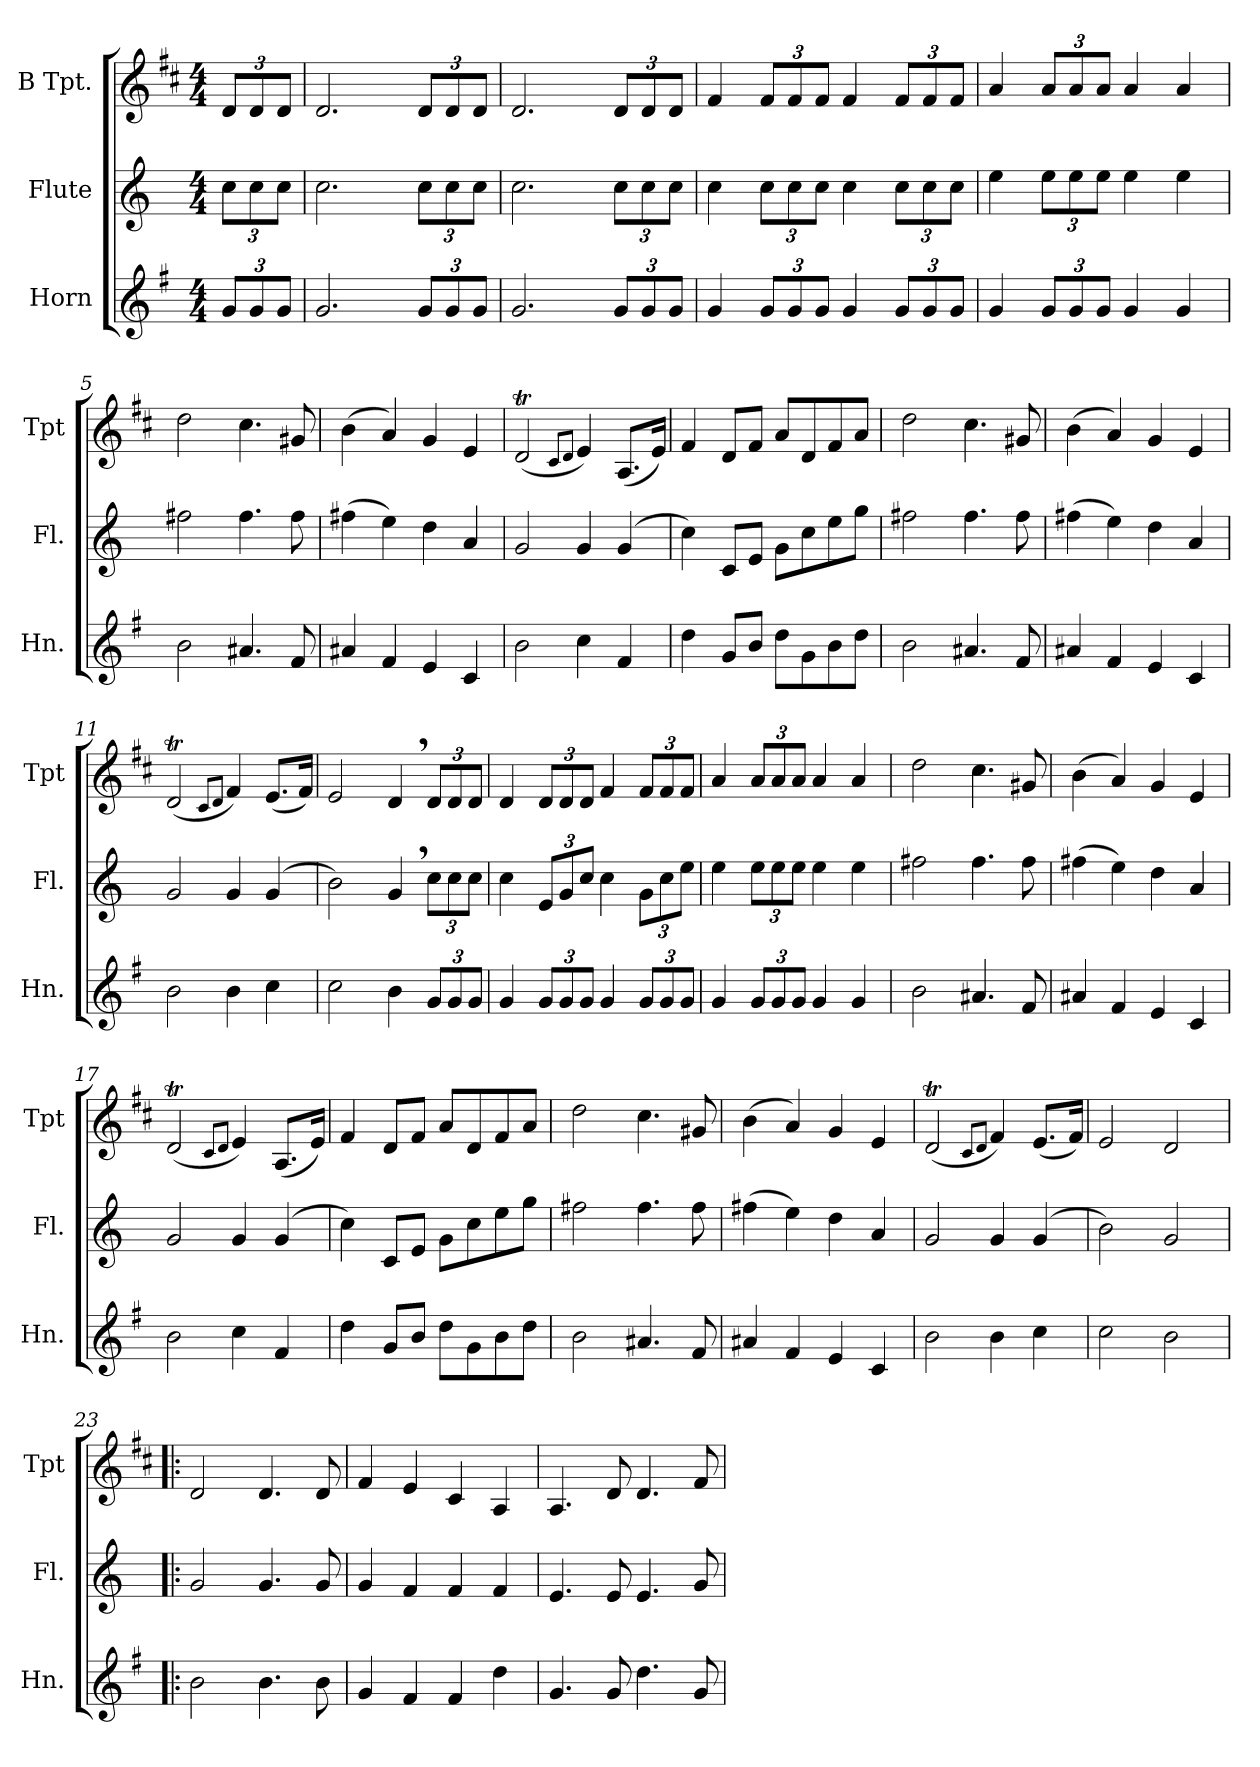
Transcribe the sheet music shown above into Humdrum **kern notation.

**kern	**kern	**kern
*part3	*part2	*part1
*staff3	*staff2	*staff1
*I"Horn	*I"Flute	*I"B Tpt.
*I'Hn.	*I'Fl.	*I'Tpt
*clefG2	*clefG2	*clefG2
*ITrd4c7	*	*ITrd1c2
*k[]	*k[]	*k[]
*C:	*C:	*C:
*M4/4	*M4/4	*M4/4
*Xbrackettup	*Xbrackettup	*Xbrackettup
=	=	=
12c/L	12cc\L	12c/L
12c/	12cc\	12c/
12c/J	12cc\J	12c/J
=1	=1	=1
2.c/	2.cc\	2.c/
12c/L	12cc\L	12c/L
12c/	12cc\	12c/
12c/J	12cc\J	12c/J
=2	=2	=2
2.c/	2.cc\	2.c/
12c/L	12cc\L	12c/L
12c/	12cc\	12c/
12c/J	12cc\J	12c/J
=3	=3	=3
4c/	4cc\	4e/
12c/L	12cc\L	12e/L
12c/	12cc\	12e/
12c/J	12cc\J	12e/J
4c/	4cc\	4e/
12c/L	12cc\L	12e/L
12c/	12cc\	12e/
12c/J	12cc\J	12e/J
=4	=4	=4
4c/	4ee\	4g/
12c/L	12ee\L	12g/L
12c/	12ee\	12g/
12c/J	12ee\J	12g/J
4c/	4ee\	4g/
4c/	4ee\	4g/
=5	=5	=5
2e\	2ff#X\	2cc\
4.d#X/	4.ff#\	4.b\
8B/	8ff#\	8f#X/
=6	=6	=6
4d#X/	(4ff#X\	(4a\
4B/	4ee\)	4g/)
4A/	4dd\	4f/
4F/	4a/	4d/
!!LO:LB:g=z
=7	=7	=7
2e\	2g/	(2cT/
.	.	8qB/L
.	.	8qc/J
4f\	4g/	4d/)
4B/	(4g/	(8.G/L
.	.	16d/Jk)
=8	=8	=8
4g\	4cc\)	4e/
8c/L	8c/L	8c/L
8e/J	8e/J	8e/J
8g\L	8g\L	8g/L
8c\	8cc\	8c/
8e\	8ee\	8e/
8g\J	8gg\J	8g/J
=9	=9	=9
2e\	2ff#X\	2cc\
4.d#X/	4.ff#\	4.b\
8B/	8ff#\	8f#X/
=10	=10	=10
4d#X/	(4ff#X\	(4a\
4B/	4ee\)	4g/)
4A/	4dd\	4f/
4F/	4a/	4d/
=11	=11	=11
2e\	2g/	(2cT/
.	.	8qB/L
.	.	8qc/J
4e\	4g/	4e/)
4f\	(4g/	(8.d/L
.	.	16e/Jk)
=12	=12	=12
2f\	2b\)	2d/
4e\	4g,/	4c,/
12c/L	12cc\L	12c/L
12c/	12cc\	12c/
12c/J	12cc\J	12c/J
!!LO:LB:g=z
=13	=13	=13
4c/	4cc\	4c/
12c/L	12e/L	12c/L
12c/	12g/	12c/
12c/J	12cc/J	12c/J
4c/	4cc\	4e/
12c/L	12g\L	12e/L
12c/	12cc\	12e/
12c/J	12ee\J	12e/J
=14	=14	=14
4c/	4ee\	4g/
12c/L	12ee\L	12g/L
12c/	12ee\	12g/
12c/J	12ee\J	12g/J
4c/	4ee\	4g/
4c/	4ee\	4g/
=15	=15	=15
2e\	2ff#X\	2cc\
4.d#X/	4.ff#\	4.b\
8B/	8ff#\	8f#X/
=16	=16	=16
4d#X/	(4ff#X\	(4a\
4B/	4ee\)	4g/)
4A/	4dd\	4f/
4F/	4a/	4d/
=17	=17	=17
2e\	2g/	(2cT/
.	.	8qB/L
.	.	8qc/J
4f\	4g/	4d/)
4B/	(4g/	(8.G/L
.	.	16d/Jk)
=18	=18	=18
4g\	4cc\)	4e/
8c/L	8c/L	8c/L
8e/J	8e/J	8e/J
8g\L	8g\L	8g/L
8c\	8cc\	8c/
8e\	8ee\	8e/
8g\J	8gg\J	8g/J
!!LO:LB:g=z
=19	=19	=19
2e\	2ff#X\	2cc\
4.d#X/	4.ff#\	4.b\
8B/	8ff#\	8f#X/
=20	=20	=20
4d#X/	(4ff#X\	(4a\
4B/	4ee\)	4g/)
4A/	4dd\	4f/
4F/	4a/	4d/
=21	=21	=21
2e\	2g/	(2cT/
.	.	8qB/L
.	.	8qc/J
4e\	4g/	4e/)
4f\	(4g/	(8.d/L
.	.	16e/Jk)
=22	=22	=22
2f\	2b\)	2d/
2e\	2g/	2c/
!!LO:PB:g=z
=23!|:	=23!|:	=23!|:
2e\	2g/	2c/
4.e\	4.g/	4.c/
8e\	8g/	8c/
=24	=24	=24
4c/	4g/	4e/
4B/	4f/	4d/
4B/	4f/	4B/
4g\	4f/	4G/
=25	=25	=25
4.c/	4.e/	4.G/
8c/	8e/	8c/
4.g\	4.e/	4.c/
8c/	8g/	8e/
=	=	=
*-	*-	*-
